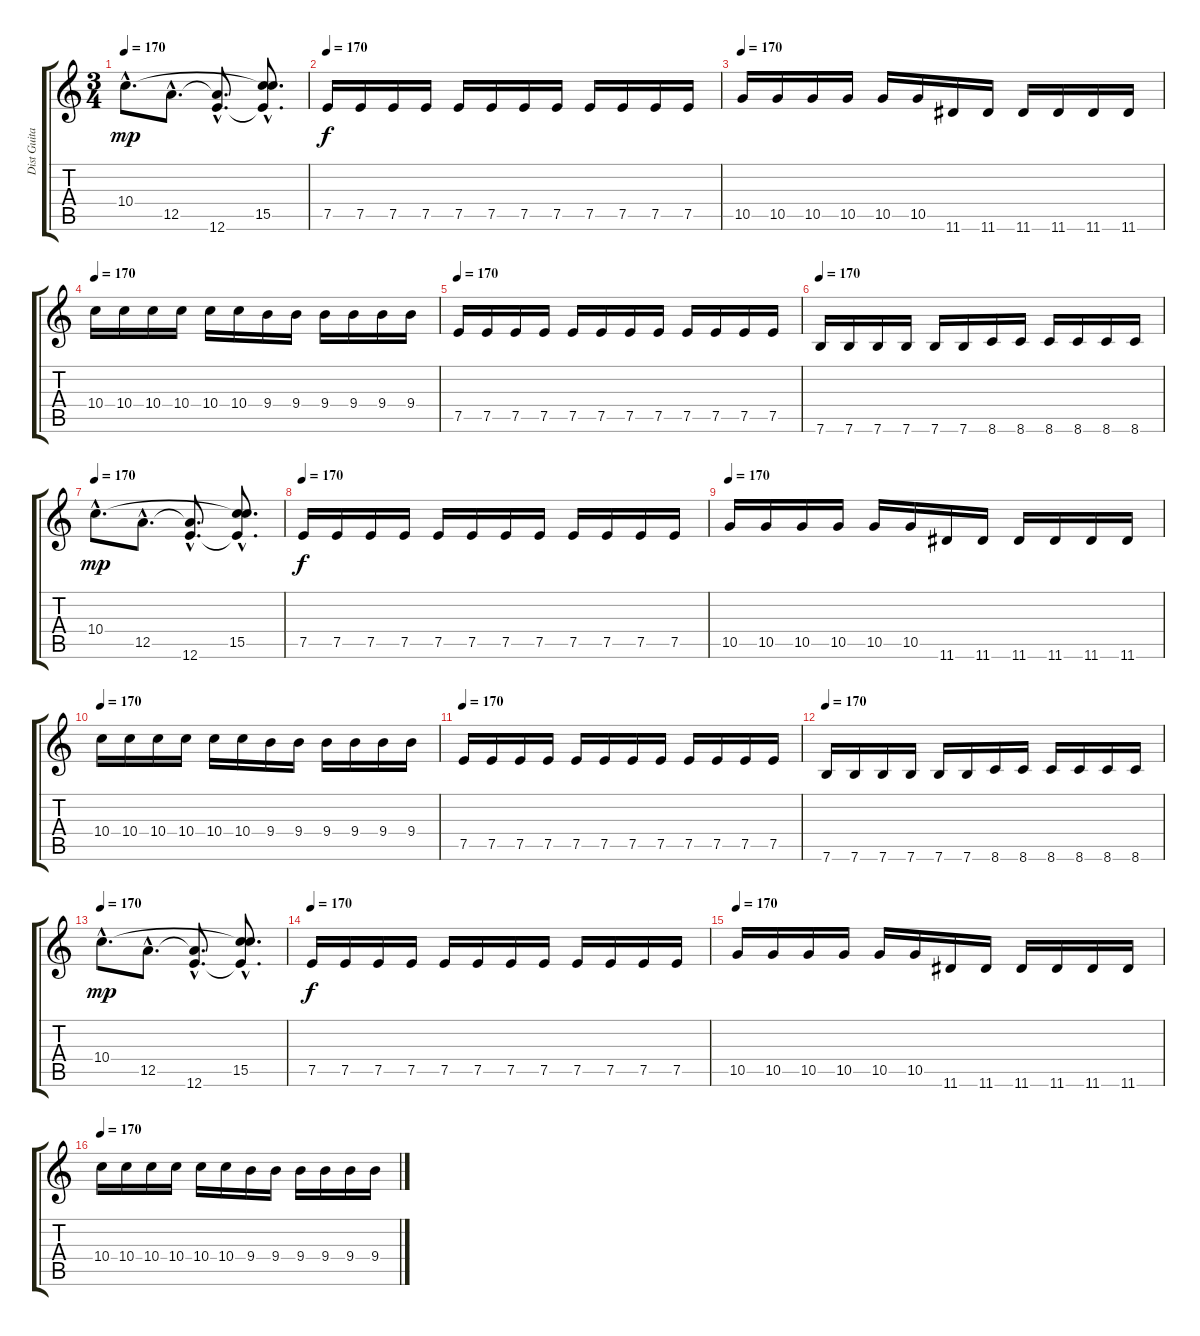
\track ("Dist Guitar II" "Dist Guita") {instrument distortionguitar}
\staff {score tabs}
\tuning (E4 B3 G3 D3 A2 E2) {hide}
\ts (3 4)
\tempo 170
\clef g2
\ks c
10.4{hac}.8{d dy mp} 12.5{hac}.8{d} (12.5{hac t} 12.6{hac}).8{d} (10.4{hac t} 15.5{hac} 12.6{hac t}).8{d} |
\tempo 170
7.5.16{dy f} 7.5.16 7.5.16 7.5.16 7.5.16 7.5.16 7.5.16 7.5.16 7.5.16 7.5.16 7.5.16 7.5.16 |
\tempo 170
10.5.16 10.5.16 10.5.16 10.5.16 10.5.16 10.5.16 11.6.16 11.6.16 11.6.16 11.6.16 11.6.16 11.6.16 |
\tempo 170
10.4.16 10.4.16 10.4.16 10.4.16 10.4.16 10.4.16 9.4.16 9.4.16 9.4.16 9.4.16 9.4.16 9.4.16 |
\tempo 170
7.5.16 7.5.16 7.5.16 7.5.16 7.5.16 7.5.16 7.5.16 7.5.16 7.5.16 7.5.16 7.5.16 7.5.16 |
\tempo 170
7.6.16 7.6.16 7.6.16 7.6.16 7.6.16 7.6.16 8.6.16 8.6.16 8.6.16 8.6.16 8.6.16 8.6.16 |
\tempo 170
10.4{hac}.8{d dy mp} 12.5{hac}.8{d} (12.5{hac t} 12.6{hac}).8{d} (10.4{hac t} 15.5{hac} 12.6{hac t}).8{d} |
\tempo 170
7.5.16{dy f} 7.5.16 7.5.16 7.5.16 7.5.16 7.5.16 7.5.16 7.5.16 7.5.16 7.5.16 7.5.16 7.5.16 |
\tempo 170
10.5.16 10.5.16 10.5.16 10.5.16 10.5.16 10.5.16 11.6.16 11.6.16 11.6.16 11.6.16 11.6.16 11.6.16 |
\tempo 170
10.4.16 10.4.16 10.4.16 10.4.16 10.4.16 10.4.16 9.4.16 9.4.16 9.4.16 9.4.16 9.4.16 9.4.16 |
\tempo 170
7.5.16 7.5.16 7.5.16 7.5.16 7.5.16 7.5.16 7.5.16 7.5.16 7.5.16 7.5.16 7.5.16 7.5.16 |
\tempo 170
7.6.16 7.6.16 7.6.16 7.6.16 7.6.16 7.6.16 8.6.16 8.6.16 8.6.16 8.6.16 8.6.16 8.6.16 |
\tempo 170
10.4{hac}.8{d dy mp} 12.5{hac}.8{d} (12.5{hac t} 12.6{hac}).8{d} (10.4{hac t} 15.5{hac} 12.6{hac t}).8{d} |
\tempo 170
7.5.16{dy f} 7.5.16 7.5.16 7.5.16 7.5.16 7.5.16 7.5.16 7.5.16 7.5.16 7.5.16 7.5.16 7.5.16 |
\tempo 170
10.5.16 10.5.16 10.5.16 10.5.16 10.5.16 10.5.16 11.6.16 11.6.16 11.6.16 11.6.16 11.6.16 11.6.16 |
\tempo 170
10.4.16 10.4.16 10.4.16 10.4.16 10.4.16 10.4.16 9.4.16 9.4.16 9.4.16 9.4.16 9.4.16 9.4.16
